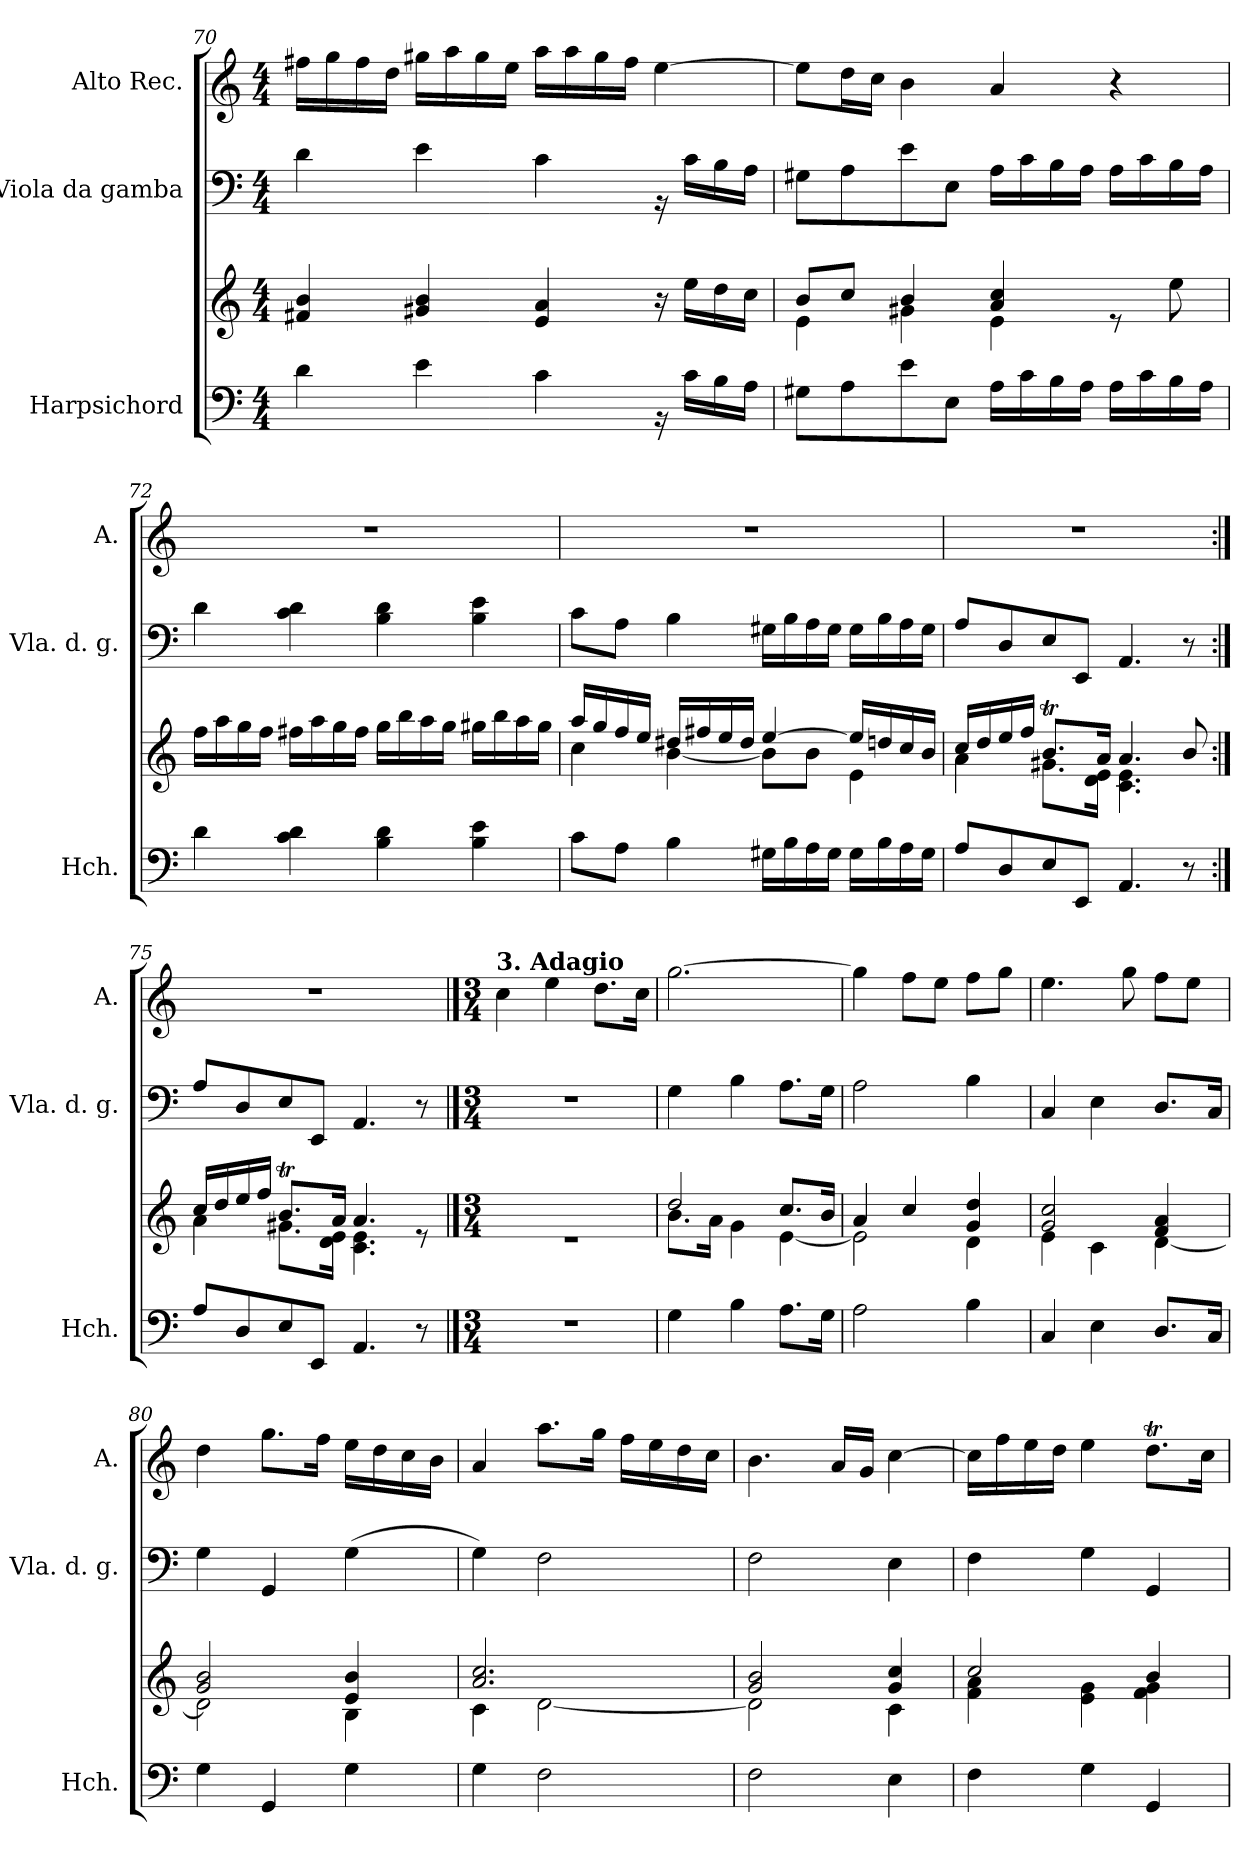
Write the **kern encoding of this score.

**kern	**kern	**kern	**kern
*part3	*part3	*part2	*part1
*staff4	*staff3	*staff2	*staff1
*I"Harpsichord	*	*I"Viola da gamba	*I"Alto Rec.
*I'Hch.	*	*I'Vla. d. g.	*I'A.
*clefF4	*clefG2	*clefF4	*clefG2
*k[]	*k[]	*k[]	*k[]
*M4/4	*M4/4	*M4/4	*M4/4
=70	=70	=70	=70
4d\	4f#X/ 4b/	4d\	16ff#X\LL
.	.	.	16gg\
.	.	.	16ff#\
.	.	.	16dd\JJ
4e\	4g#X/ 4b/	4e\	16gg#X\LL
.	.	.	16aa\
.	.	.	16gg#\
.	.	.	16ee\JJ
4c\	4e/ 4a/	4c\	16aa\LL
.	.	.	16aa\
.	.	.	16gg#\
.	.	.	16ff#\JJ
16rBB	16r	16rBB	[4ee\
16c\LL	16ee\LL	16c\LL	.
16B\	16dd\	16B\	.
16A\JJ	16cc\JJ	16A\JJ	.
=71	=71	=71	=71
*	*^	*	*
8G#X\L	8b/L	4e\	8G#X\L	8ee\L]
8A\	8cc/J	.	8A\	16dd\L
.	.	.	.	16cc\JJ
8e\	4b/	4g#X\	8e\	4b\
8E\J	.	.	8E\J	.
16A\LL	4a/ 4cc/	4e\	16A\LL	4a/
16c\	.	.	16c\	.
16B\	.	.	16B\	.
16A\JJ	.	.	16A\JJ	.
16A\LL	8re	4ryy	16A\LL	4r
16c\	.	.	16c\	.
16B\	8ee\	.	16B\	.
16A\JJ	.	.	16A\JJ	.
*	*v	*v	*	*
!!LO:LB:g=z
=72	=72	=72	=72
4d\	16ff\LL	4d\	1r
.	16aa\	.	.
.	16gg\	.	.
.	16ff\JJ	.	.
4c\ 4d\	16ff#X\LL	4c\ 4d\	.
.	16aa\	.	.
.	16gg\	.	.
.	16ff#\JJ	.	.
4B\ 4d\	16gg\LL	4B\ 4d\	.
.	16bb\	.	.
.	16aa\	.	.
.	16gg\JJ	.	.
4B\ 4e\	16gg#X\LL	4B\ 4e\	.
.	16bb\	.	.
.	16aa\	.	.
.	16gg#\JJ	.	.
=73	=73	=73	=73
*	*^	*	*
8c\L	16aa/LL	4cc\	8c\L	1r
.	16gg/	.	.	.
8A\J	16ff/	.	8A\J	.
.	16ee/JJ	.	.	.
4B\	16dd#X/LL	[4b\	4B\	.
.	16ff#X/	.	.	.
.	16ee/	.	.	.
.	16dd#/JJ	.	.	.
16G#X\LL	[4ee/	8b\L]	16G#X\LL	.
16B\	.	.	16B\	.
16A\	.	8b\J	16A\	.
16G#\JJ	.	.	16G#\JJ	.
16G#\LL	16ee/LL]	4e\	16G#\LL	.
16B\	16ddn/	.	16B\	.
16A\	16cc/	.	16A\	.
16G#\JJ	16b/JJ	.	16G#\JJ	.
=74	=74	=74	=74	=74
8A/L	16cc/LL	4a\	8A/L	1r
.	16dd/	.	.	.
8D/	16ee/	.	8D/	.
.	16ff/JJ	.	.	.
8E/	8.bt/L	8.g#X\L	8E/	.
8EE/J	.	.	8EE/J	.
.	16a/Jk	16d\ 16e\Jk	.	.
4.AA/	4.a/	4.c\ 4.e\	4.AA/	.
8r	8b/	8ryy	8r	.
=75:|!	=75:|!	=75:|!	=75:|!	=75:|!
8A/L	16cc/LL	4a\	8A/L	1r
.	16dd/	.	.	.
8D/	16ee/	.	8D/	.
.	16ff/JJ	.	.	.
8E/	8.bt/L	8.g#X\L	8E/	.
8EE/J	.	.	8EE/J	.
.	16a/Jk	16d\ 16e\Jk	.	.
4.AA/	4.a/	4.c\ 4.e\	4.AA/	.
8r	8re	8ryy	8r	.
*	*v	*v	*	*
!!LO:LB:g=z
==76	==76	==76	==76
*M3/4	*M3/4	*M3/4	*M3/4
*	*	*	*MM60
*	*^	*	*
!	!	!	!	!LO:TX:a:B:t=3. Adagio
*	*v	*v	*	*
2.r	2.re	2.r	4cc\
.	.	.	4ee\
.	.	.	8.dd\L
.	.	.	16cc\Jk
=77	=77	=77	=77
*	*^	*	*
4G\	2dd/	8.b\L	4G\	[2.gg\
.	.	16a\Jk	.	.
4B\	.	4g\	4B\	.
8.A\L	8.cc/L	[4e\	8.A\L	.
16G\Jk	16b/Jk	.	16G\Jk	.
=78	=78	=78	=78	=78
2A\	4a/	2e\]	2A\	4gg\]
.	4cc/	.	.	8ff\L
.	.	.	.	8ee\J
4B\	4g/ 4dd/	4d\	4B\	8ff\L
.	.	.	.	8gg\J
=79	=79	=79	=79	=79
4C/	2g/ 2cc/	4e\	4C/	4.ee\
4E\	.	4c\	4E\	.
.	.	.	.	8gg\
8.D/L	4f/ 4a/	[4d\	8.D/L	8ff\L
.	.	.	.	8ee\J
16C/Jk	.	.	16C/Jk	.
=80	=80	=80	=80	=80
4G\	2g/ 2b/	2d\]	4G\	4dd\
4GG/	.	.	4GG/	8.gg\L
.	.	.	.	16ff\Jk
4G\	4e/ 4b/	4B\	(4G\	16ee\LL
.	.	.	.	16dd\
.	.	.	.	16cc\
.	.	.	.	16b\JJ
=81	=81	=81	=81	=81
4G\	2.a/ 2.cc/	4c\	4G\)	4a/
2F\	.	[2d\	2F\	8.aa\L
.	.	.	.	16gg\Jk
.	.	.	.	16ff\LL
.	.	.	.	16ee\
.	.	.	.	16dd\
.	.	.	.	16cc\JJ
=82	=82	=82	=82	=82
2F\	2g/ 2b/	2d\]	2F\	4.b\
.	.	.	.	16a/LL
.	.	.	.	16g/JJ
4E\	4g/ 4cc/	4c\	4E\	[4cc\
=83	=83	=83	=83	=83
4F\	2cc/	4f\ 4a\	4F\	16cc\LL]
.	.	.	.	16ff\
.	.	.	.	16ee\
.	.	.	.	16dd\JJ
4G\	.	4e\ 4g\	4G\	4ee\
4GG/	4b/	4f\ 4g\	4GG/	8.ddT\L
.	.	.	.	16cc\Jk
*	*v	*v	*	*
=	=	=	=
*-	*-	*-	*-
